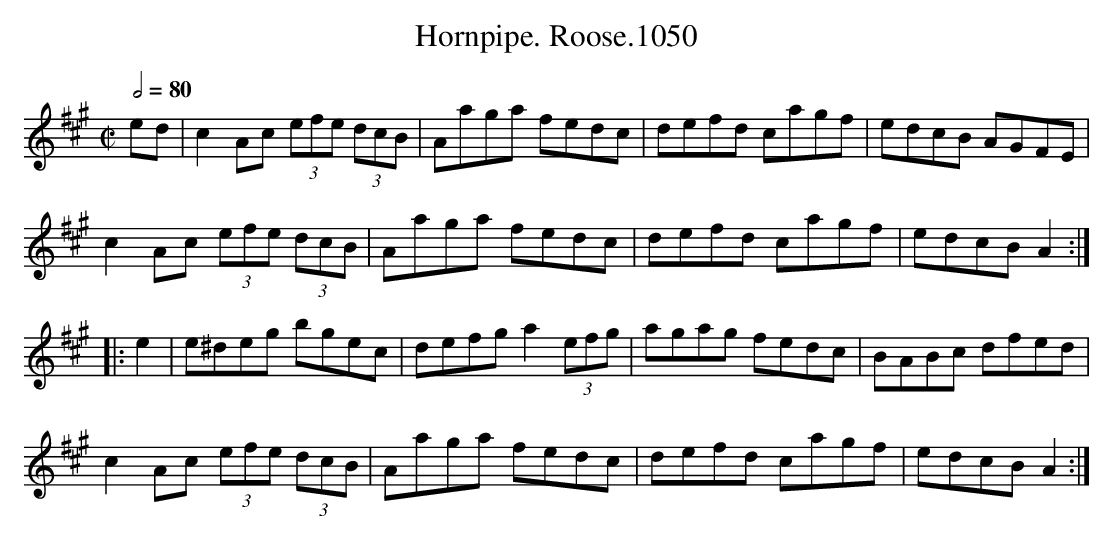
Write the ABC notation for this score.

X:1
T:Hornpipe. Roose.1050
M:C|
L:1/8
Q:1/2=80
K:A
ed|c2 Ac (3efe (3dcB|Aaga fedc|defd cagf|edcB AGFE|
c2 Ac (3efe (3dcB|Aaga fedc|defd cagf|edcB A2:|
|:e2|e^deg bgec|defg a2(3efg|agag fedc|BABc dfed|
c2 Ac (3efe (3dcB|Aaga fedc|defd cagf|edcB A2:|
